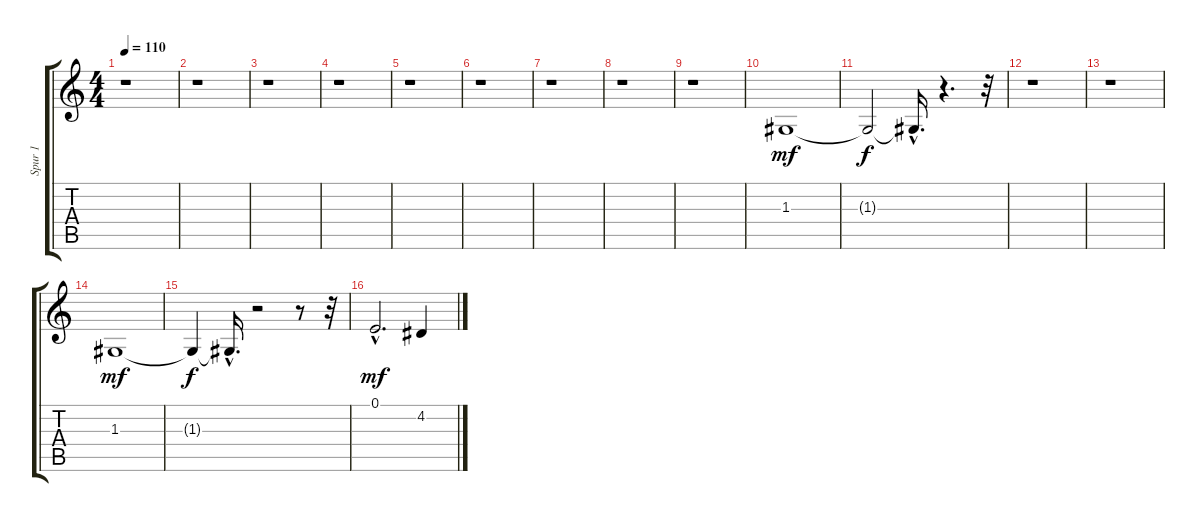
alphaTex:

\track ("Spur 1" "Spur 1") {instrument stringensemble1}
\staff {score tabs}
\tuning (E4 B3 G3 D3 A2 E2) {hide}
\ts (4 4)
\tempo 110
\clef g2
\ks c
r.1{dy mf} |
r.1 |
r.1 |
r.1 |
r.1 |
r.1 |
r.1 |
r.1 |
r.1 |
1.3.1 |
1.3{t}.2{dy f} 1.3{hac t}.16{d} r.4{d} r.32 |
r.1 |
r.1 |
1.3.1{dy mf} |
1.3{t}.4{dy f} 1.3{hac t}.16{d} r.2 r.8 r.32 |
0.1{hac}.2{d dy mf} 4.2.4
